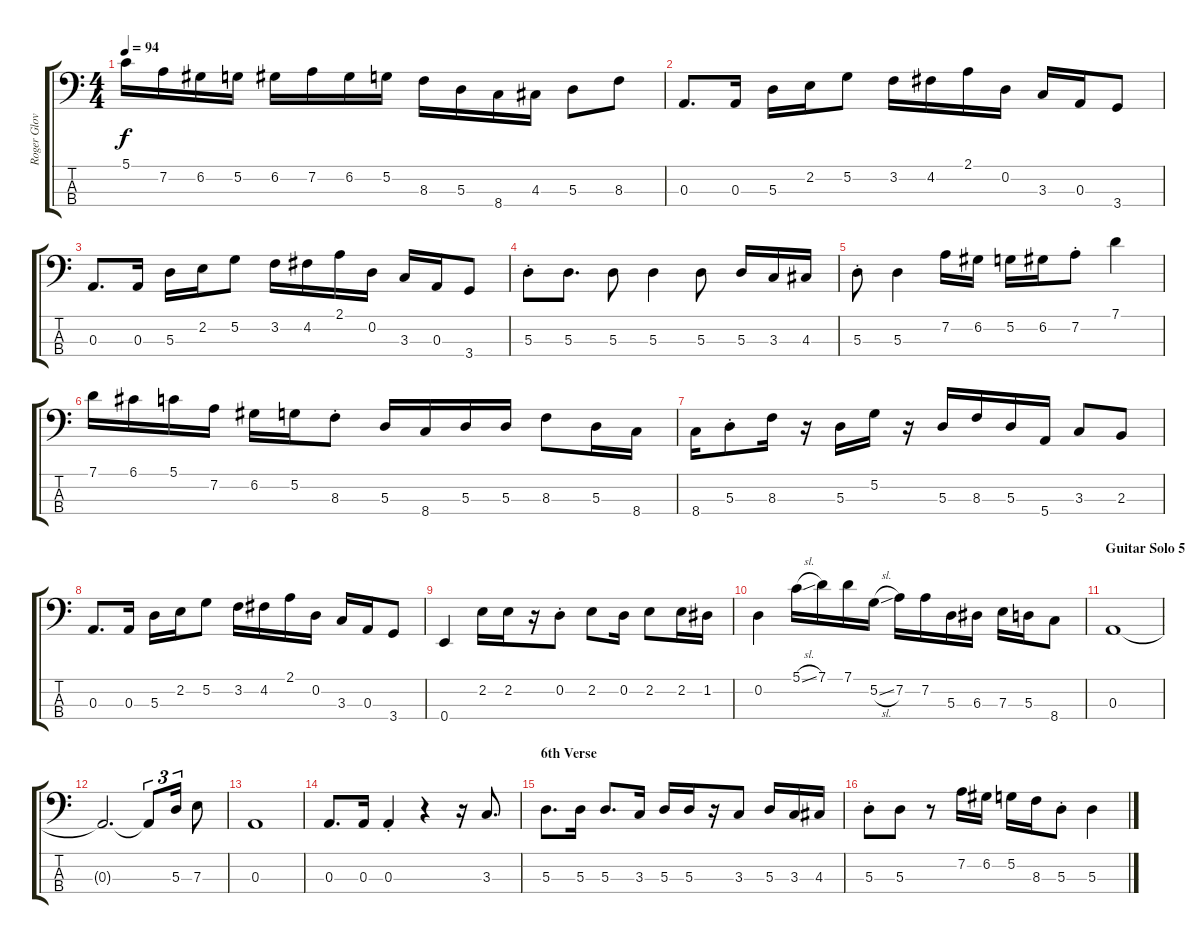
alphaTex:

\track ("Roger Glover (Bass)" "Roger Glov") {instrument electricbassfinger}
\staff {score tabs}
\tuning (G2 D2 A1 E1) {hide}
\ts (4 4)
\tempo 94
\clef f4
\ks c
5.1.16{dy f} 7.2.16 6.2.16 5.2.16 6.2.16 7.2.16 6.2.16 5.2.16 8.3.16 5.3.16 8.4.16 4.3.16 5.3.8 8.3.8 |
0.3.8{d} 0.3.16 5.3.16 2.2.16 5.2.8 3.2.16 4.2.16 2.1.16 0.2.16 3.3.16 0.3.16 3.4.8 |
0.3.8{d} 0.3.16 5.3.16 2.2.16 5.2.8 3.2.16 4.2.16 2.1.16 0.2.16 3.3.16 0.3.16 3.4.8 |
5.3{st}.8 5.3.8{d} 5.3.8 5.3.4 5.3.8 5.3.16 3.3.16 4.3.16 |
5.3{st}.8 5.3.4 7.2.16 6.2.16 5.2.16 6.2.16 7.2{st}.8 7.1.4 |
7.1.16 6.1.16 5.1.16 7.2.16 6.2.16 5.2.16 8.3{st}.8 5.3.16 8.4.16 5.3.16 5.3.16 8.3.8 5.3.16 8.4.16 |
8.4.16 5.3{st}.8 8.3.16 r.16 5.3.16 5.2.16 r.16 5.3.16 8.3.16 5.3.16 5.4.16 3.3.8 2.3.8 |
0.3.8{d} 0.3.16 5.3.16 2.2.16 5.2.8 3.2.16 4.2.16 2.1.16 0.2.16 3.3.16 0.3.16 3.4.8 |
0.4.4 2.2.16 2.2.16 r.16 0.2{st}.8 2.2.8 0.2.16 2.2.8 2.2.16 1.2.16 |
0.2.4 5.1{sl}.16 7.1.16 7.1.16 5.2{sl}.16 7.2.16 7.2.16 5.3.16 6.3.16 7.3.16 5.3.16 8.4.8 |
\section ("" "Guitar Solo 5")
0.3.1 |
0.3{t}.2{d} 0.3{t}.8{tu (3 2)} 5.3.16{tu (3 2)} 7.3.8 |
0.3.1 |
0.3.8{d} 0.3.16 0.3{st}.4 r.4 r.16 3.3.8{d} |
\section ("" "6th Verse")
5.3.8{d} 5.3.16 5.3.8{d} 3.3.16 5.3.16 5.3.16 r.16 3.3.8 5.3.16 3.3.16 4.3.16 |
5.3{st}.8 5.3.8 r.8 7.2.16 6.2.16 5.2.16 8.3.16 5.3{st}.8 5.3.4
